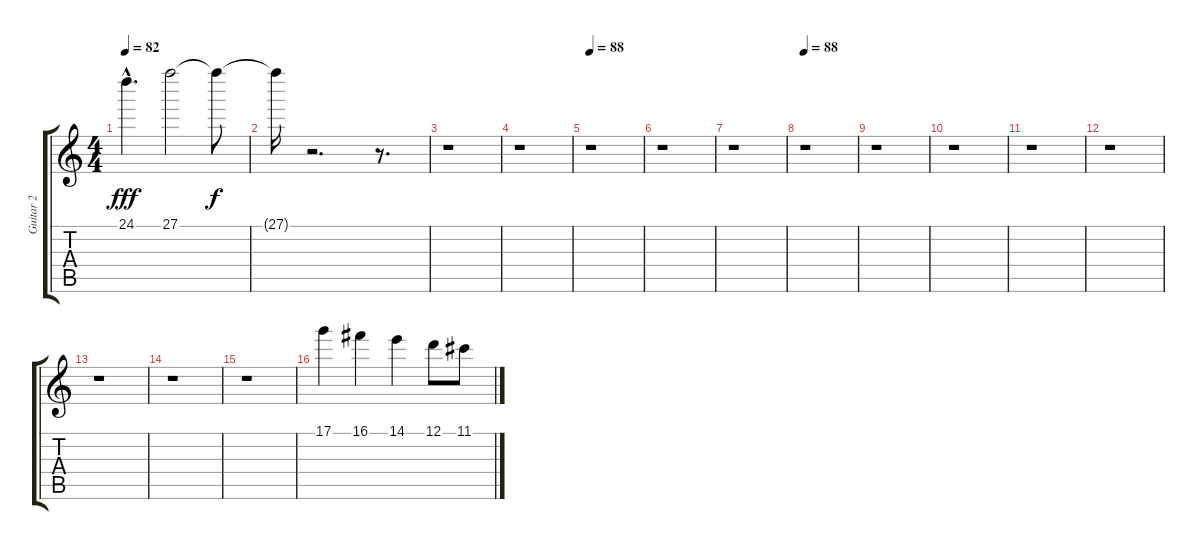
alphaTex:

\track ("Guitar 2" "Guitar 2") {instrument distortionguitar}
\staff {score tabs}
\tuning (D4 A3 F3 C3 G2 D2) {hide}
\ts (4 4)
\tempo 82
\clef g2
\ks c
24.1{hac}.4{d dy fff} 27.1.2 27.1{t}.8{dy f} |
27.1{t}.16 r.2{d} r.8{d} |
r.1 |
r.1 |
\tempo 88
r.1 |
r.1 |
r.1 |
\tempo 88
r.1 |
r.1 |
r.1 |
r.1 |
r.1 |
r.1 |
r.1 |
r.1 |
17.1.4 16.1.4 14.1.4 12.1.8 11.1.8
